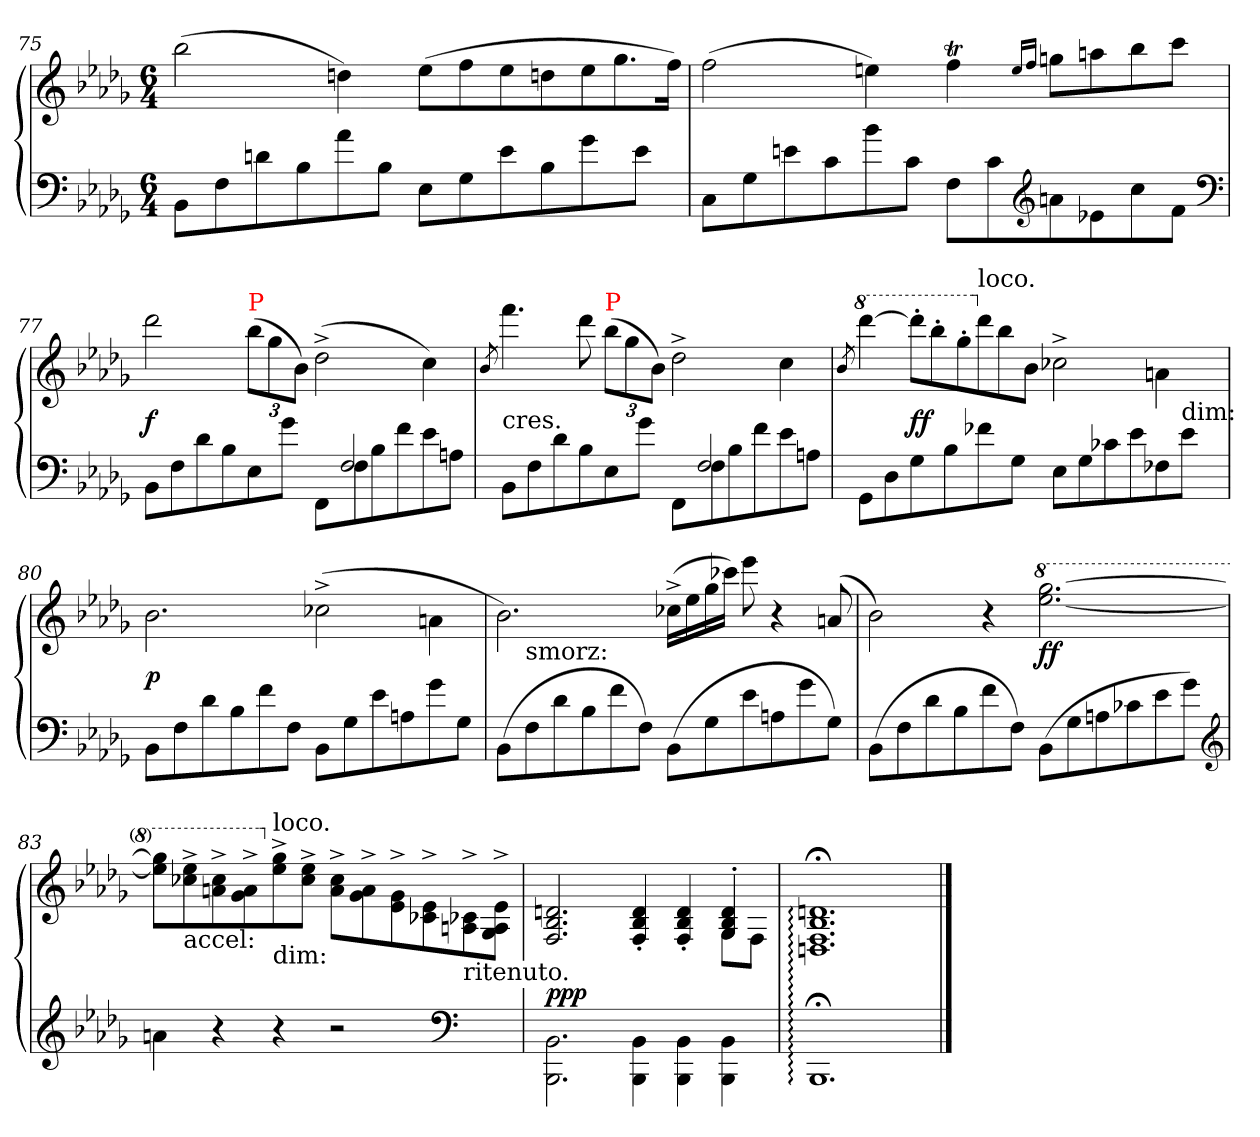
**kern	**kern	**dynam
*part1	*part1	*part1
*staff2	*staff1	*staff1/2
*clefF4	*clefG2	*
*k[b-e-a-d-g-]	*k[b-e-a-d-g-]	*
*b-:	*b-:	*
*M6/4	*M6/4	*
=75	=75	=75
8BB-L	(2bb-	.
8F	.	.
8dn	.	.
8B-	.	.
8a-	4ddn)	.
8B-J	.	.
8E-L	(8ee-L	.
8G-	8ff	.
8e-	8ee-	.
8B-	8ddn	.
*	*Xtuplet	*
8g-	12ee-	.
.	12.gg-	.
8e-J	.	.
.	24ffJk)	.
=76	=76	=76
8CL	(2ff	.
8G-	.	.
8en	.	.
8c	.	.
8b-	4een)	.
8cJ	.	.
8FL	4fft	.
8c	.	.
*clefG2	*	*
.	16qee/LL	.
.	16qff/JJ	.
8an	8ggnL	.
8e-X	8aan	.
8cc	8bb-	.
8fJ	8cccJ	.
*clefF4	*	*
=77	=77	=77
*^	*	*
2.ryy	8BB-L	2ddd-	f
.	8F	.	.
.	8d-	.	.
.	8B-	.	.
*	*	*tuplet	*
*	*	*Xbrackettup	*
!	!	!LO:TX:a:color=red:t=P	!
.	8E-	(12bb-L	.
.	.	12gg-	.
.	8g-J	.	.
.	.	12b-J)	.
8ryy	8FFL	(2dd-^<	.
2F	8F	.	.
.	8B-	.	.
.	8f	.	.
.	8e-	4cc)	.
8ryy	8AnJ	.	.
=78	=78	=78	=78
.	.	8qb-/	.
!	!	!LO:TX:c:t=cres.	!
2.ryy	8BB-L	4.fff	.
.	8F	.	.
.	8d-	.	.
.	8B-	8ddd-	.
!	!	!LO:TX:a:color=red:t=P	!
.	8E-	(12bb-L	.
.	.	12gg-	.
.	8g-J	.	.
.	.	12b-J)	.
8ryy	8FFL	2dd-^<	.
2F	8F	.	.
.	8B-	.	.
.	8f	.	.
.	8e-	4cc	.
8ryy	8AnJ	.	.
*v	*v	*	*
=79	=79	=79
.	8qb-/	.
*	*8va	*
*	*^	*
8GG-L	[4dddd-	1ryy	.
8D-	.	.	.
*	*Xtuplet	*	*
8G-	12dddd-'L]	.	ff
.	12bbb-'	.	.
8B-	.	.	.
.	12ggg-'	.	.
*	*X8va	*	*
!	!LO:TX:a:t=loco.	!	!
8f-X	12ddd-	.	.
.	12bb-	.	.
8G-J	.	.	.
.	12b-J	.	.
8E-L	2cc-X^<	.	.
8G-	.	.	.
8c-X	.	4.ryy	.
8e-	.	.	.
8F-	4an\	.	.
!	!	!LO:TX:c:t=dim&colon;	!
8e-J	.	8ryy	.
*	*v	*v	*
=80	=80	=80
8BB-L	2.b-	p
8F	.	.
8d-	.	.
8B-	.	.
8f	.	.
8FJ	.	.
8BB-L	(2cc-X^<	.
8G-	.	.
8e-	.	.
8An	.	.
8g-	4an\	.
8G-J	.	.
=81	=81	=81
(8BB-L	2.b-)	.
!LO:TX:a:t=smorz&colon;	!	!
8F	.	.
8d-	.	.
8B-	.	.
8f	.	.
8FJ)	.	.
(8BB-L	(16cc-X^<LL	.
.	16ee-	.
8G-	16gg-	.
.	16ccc-JJ)	.
8e-	8eee-	.
8An	4r	.
8g-	.	.
8G-J)	(<8an	.
=82	=82	=82
(8BB-L	2b-)	.
8F	.	.
8d-	.	.
8B-	.	.
8f	4r	.
8FJ)	.	.
*	*8va	*
(>8BB-L	[2.ggg- [2.eee-	ff
8G-	.	.
8An	.	.
8c-X	.	.
8e-	.	.
8g-J)	.	.
*clefG2	*	*
=83	=83	=83
4an\	8ggg-] 8eee-]L	.
!	!LO:TX:b:t=accel&colon;	!
.	8eee-^ 8ccc-X^	.
4r	8ccc-^ 8aan^	.
.	8aa^ 8gg-^	.
*	*X8va	*
!	!LO:TX:a:t=loco.	!
!	!LO:TX:c:t=dim&colon;	!
4r	8gg-^ 8ee-^	.
.	8ee-^ 8cc-^J	.
2r	8cc-^>\ 8a^>\L	.
.	8a^>\ 8g-^>\	.
.	8g-^>\ 8e-^>\	.
.	8e-^>\ 8c-^>\	.
*clefF4	*	*
!	!LO:TX:b:t=ritenuto.	!
4ryy	8c-X^>/ 8An^>/	.
.	8e-^>/ 8A^>/ 8G-^>/J	.
=84	=84	=84
*	*^	*
2.BBB-\ 2.BB-\	2.F/ 2.B-/ 2.dn/	2.ryy	ppp
4BBB-\ 4BB-\	4F'>/ 4B-'>/ 4d'>/	2ryy	.
4BBB-\ 4BB-\	4F'>/ 4B-'>/ 4d'>/	.	.
4BBB-\ 4BB-\	4G-'>/ 4B-'>/ 4d'>/	8G-\L	.
.	.	8F\J	.
*	*v	*v	*
=85	=85	=85
1.BBB-::;\	1.d::;</ 1.B-::;</ 1.F::;</ 1.Dn::;</	.
==	==	==
*-	*-	*-
